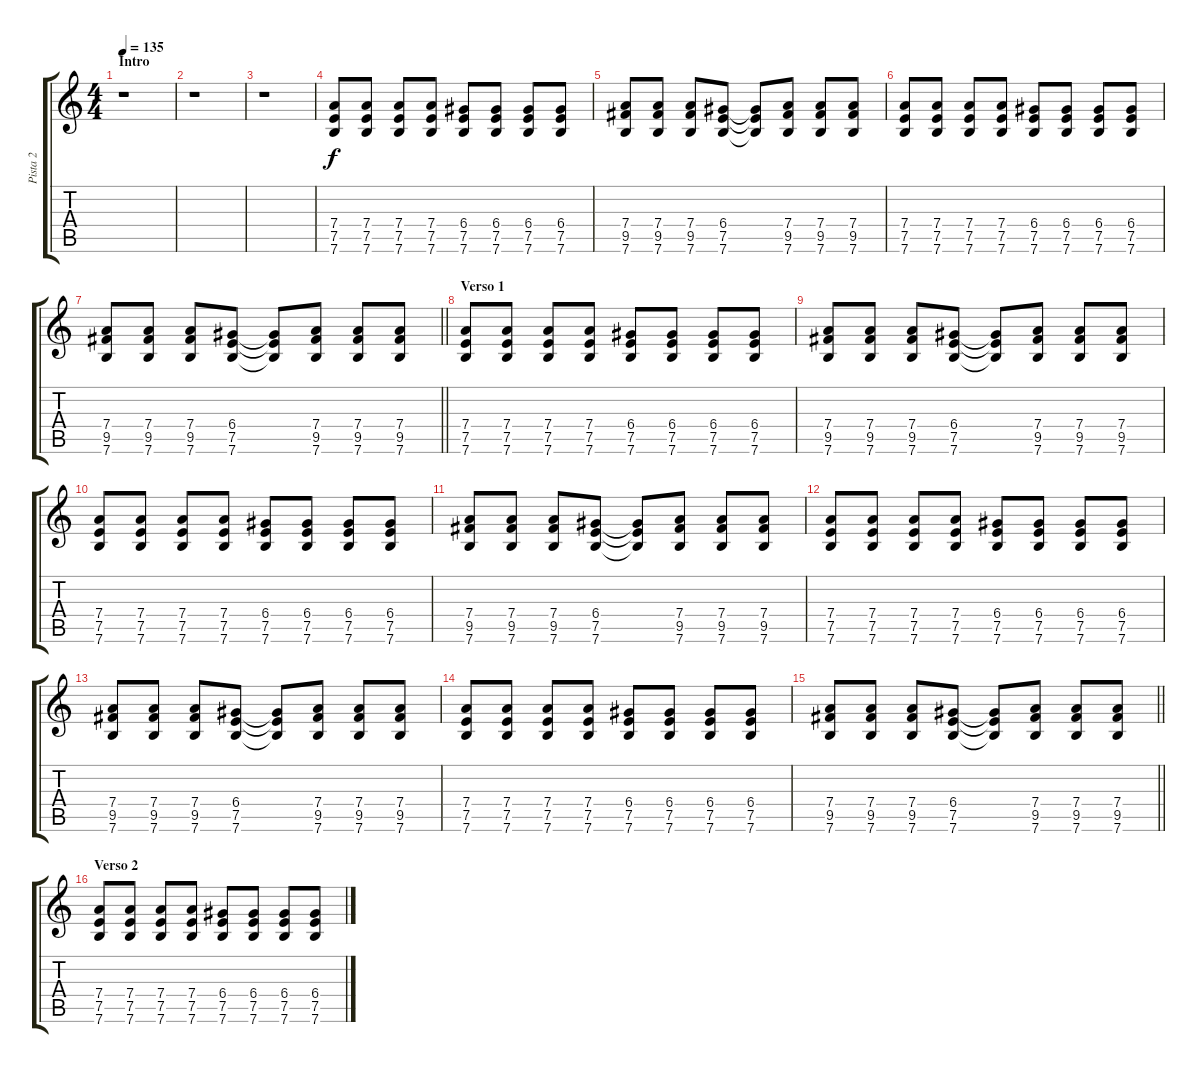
\track ("Pista 2" "Pista 2") {instrument overdrivenguitar}
\staff {score tabs}
\tuning (E4 B3 G3 D3 A2 E2) {hide}
\ts (4 4)
\section ("" "Intro")
\tempo 135
\clef g2
\ks c
r.1{dy f instrument overdrivenguitar} |
r.1 |
r.1 |
(7.4 7.5 7.6).8 (7.4 7.5 7.6).8 (7.4 7.5 7.6).8 (7.4 7.5 7.6).8 (6.4 7.5 7.6).8 (6.4 7.5 7.6).8 (6.4 7.5 7.6).8 (6.4 7.5 7.6).8 |
(7.4 9.5 7.6).8 (7.4 9.5 7.6).8 (7.4 9.5 7.6).8 (6.4 7.5 7.6).8 (6.4{t} 7.5{t} 7.6{t}).8 (7.4 9.5 7.6).8 (7.4 9.5 7.6).8 (7.4 9.5 7.6).8 |
(7.4 7.5 7.6).8 (7.4 7.5 7.6).8 (7.4 7.5 7.6).8 (7.4 7.5 7.6).8 (6.4 7.5 7.6).8 (6.4 7.5 7.6).8 (6.4 7.5 7.6).8 (6.4 7.5 7.6).8 |
\barLineRight lightlight
(7.4 9.5 7.6).8 (7.4 9.5 7.6).8 (7.4 9.5 7.6).8 (6.4 7.5 7.6).8 (6.4{t} 7.5{t} 7.6{t}).8 (7.4 9.5 7.6).8 (7.4 9.5 7.6).8 (7.4 9.5 7.6).8 |
\section ("" "Verso 1")
(7.4 7.5 7.6).8{volume 8} (7.4 7.5 7.6).8 (7.4 7.5 7.6).8 (7.4 7.5 7.6).8 (6.4 7.5 7.6).8 (6.4 7.5 7.6).8 (6.4 7.5 7.6).8 (6.4 7.5 7.6).8 |
(7.4 9.5 7.6).8 (7.4 9.5 7.6).8 (7.4 9.5 7.6).8 (6.4 7.5 7.6).8 (6.4{t} 7.5{t} 7.6{t}).8 (7.4 9.5 7.6).8 (7.4 9.5 7.6).8 (7.4 9.5 7.6).8 |
(7.4 7.5 7.6).8 (7.4 7.5 7.6).8 (7.4 7.5 7.6).8 (7.4 7.5 7.6).8 (6.4 7.5 7.6).8 (6.4 7.5 7.6).8 (6.4 7.5 7.6).8 (6.4 7.5 7.6).8 |
(7.4 9.5 7.6).8 (7.4 9.5 7.6).8 (7.4 9.5 7.6).8 (6.4 7.5 7.6).8 (6.4{t} 7.5{t} 7.6{t}).8 (7.4 9.5 7.6).8 (7.4 9.5 7.6).8 (7.4 9.5 7.6).8 |
(7.4 7.5 7.6).8 (7.4 7.5 7.6).8 (7.4 7.5 7.6).8 (7.4 7.5 7.6).8 (6.4 7.5 7.6).8 (6.4 7.5 7.6).8 (6.4 7.5 7.6).8 (6.4 7.5 7.6).8 |
(7.4 9.5 7.6).8 (7.4 9.5 7.6).8 (7.4 9.5 7.6).8 (6.4 7.5 7.6).8 (6.4{t} 7.5{t} 7.6{t}).8 (7.4 9.5 7.6).8 (7.4 9.5 7.6).8 (7.4 9.5 7.6).8 |
(7.4 7.5 7.6).8 (7.4 7.5 7.6).8 (7.4 7.5 7.6).8 (7.4 7.5 7.6).8 (6.4 7.5 7.6).8 (6.4 7.5 7.6).8 (6.4 7.5 7.6).8 (6.4 7.5 7.6).8 |
\barLineRight lightlight
(7.4 9.5 7.6).8 (7.4 9.5 7.6).8 (7.4 9.5 7.6).8 (6.4 7.5 7.6).8 (6.4{t} 7.5{t} 7.6{t}).8 (7.4 9.5 7.6).8 (7.4 9.5 7.6).8 (7.4 9.5 7.6).8 |
\section ("" "Verso 2")
(7.4 7.5 7.6).8 (7.4 7.5 7.6).8 (7.4 7.5 7.6).8 (7.4 7.5 7.6).8 (6.4 7.5 7.6).8 (6.4 7.5 7.6).8 (6.4 7.5 7.6).8 (6.4 7.5 7.6).8
